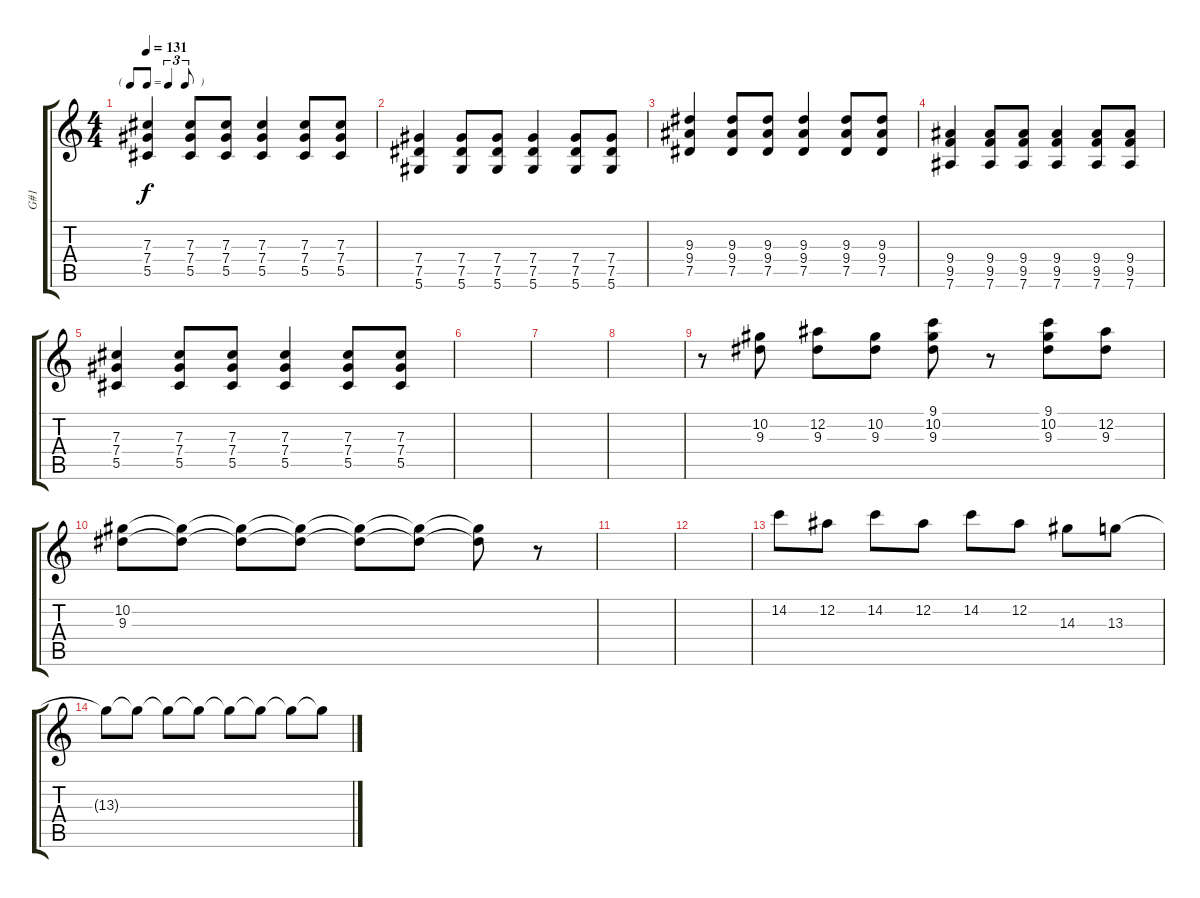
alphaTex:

\track ("G#1" "G#1") {instrument distortionguitar}
\staff {score tabs}
\tuning (Eb4 Bb3 Gb3 Db3 Ab2 Eb2) {hide}
\ts (4 4)
\tf triplet8th
\tempo 131
\clef g2
\ks c
(7.3 7.4 5.5).4{dy f} (7.3 7.4 5.5).8 (7.3 7.4 5.5).8 (7.3 7.4 5.5).4 (7.3 7.4 5.5).8 (7.3 7.4 5.5).8 |
(7.4 7.5 5.6).4 (7.4 7.5 5.6).8 (7.4 7.5 5.6).8 (7.4 7.5 5.6).4 (7.4 7.5 5.6).8 (7.4 7.5 5.6).8 |
(9.3 9.4 7.5).4 (9.3 9.4 7.5).8 (9.3 9.4 7.5).8 (9.3 9.4 7.5).4 (9.3 9.4 7.5).8 (9.3 9.4 7.5).8 |
(9.4 9.5 7.6).4 (9.4 9.5 7.6).8 (9.4 9.5 7.6).8 (9.4 9.5 7.6).4 (9.4 9.5 7.6).8 (9.4 9.5 7.6).8 |
(7.3 7.4 5.5).4 (7.3 7.4 5.5).8 (7.3 7.4 5.5).8 (7.3 7.4 5.5).4 (7.3 7.4 5.5).8 (7.3 7.4 5.5).8 |
|
|
|
r.8{volume 10} (10.2 9.3).8 (12.2 9.3).8 (10.2 9.3).8 (9.1 10.2 9.3).8 r.8 (9.1 10.2 9.3).8 (12.2 9.3).8 |
(10.2 9.3).8 (10.2{t} 9.3{t}).8 (10.2{t} 9.3{t}).8 (10.2{t} 9.3{t}).8 (10.2{t} 9.3{t}).8 (10.2{t} 9.3{t}).8 (10.2{t} 9.3{t}).8 r.8 |
|
|
14.2.8 12.2.8 14.2.8 12.2.8 14.2.8 12.2.8 14.3.8 13.3.8 |
13.3{t}.8 13.3{t}.8 13.3{t}.8 13.3{t}.8 13.3{t}.8 13.3{t}.8 13.3{t}.8 13.3{t}.8
